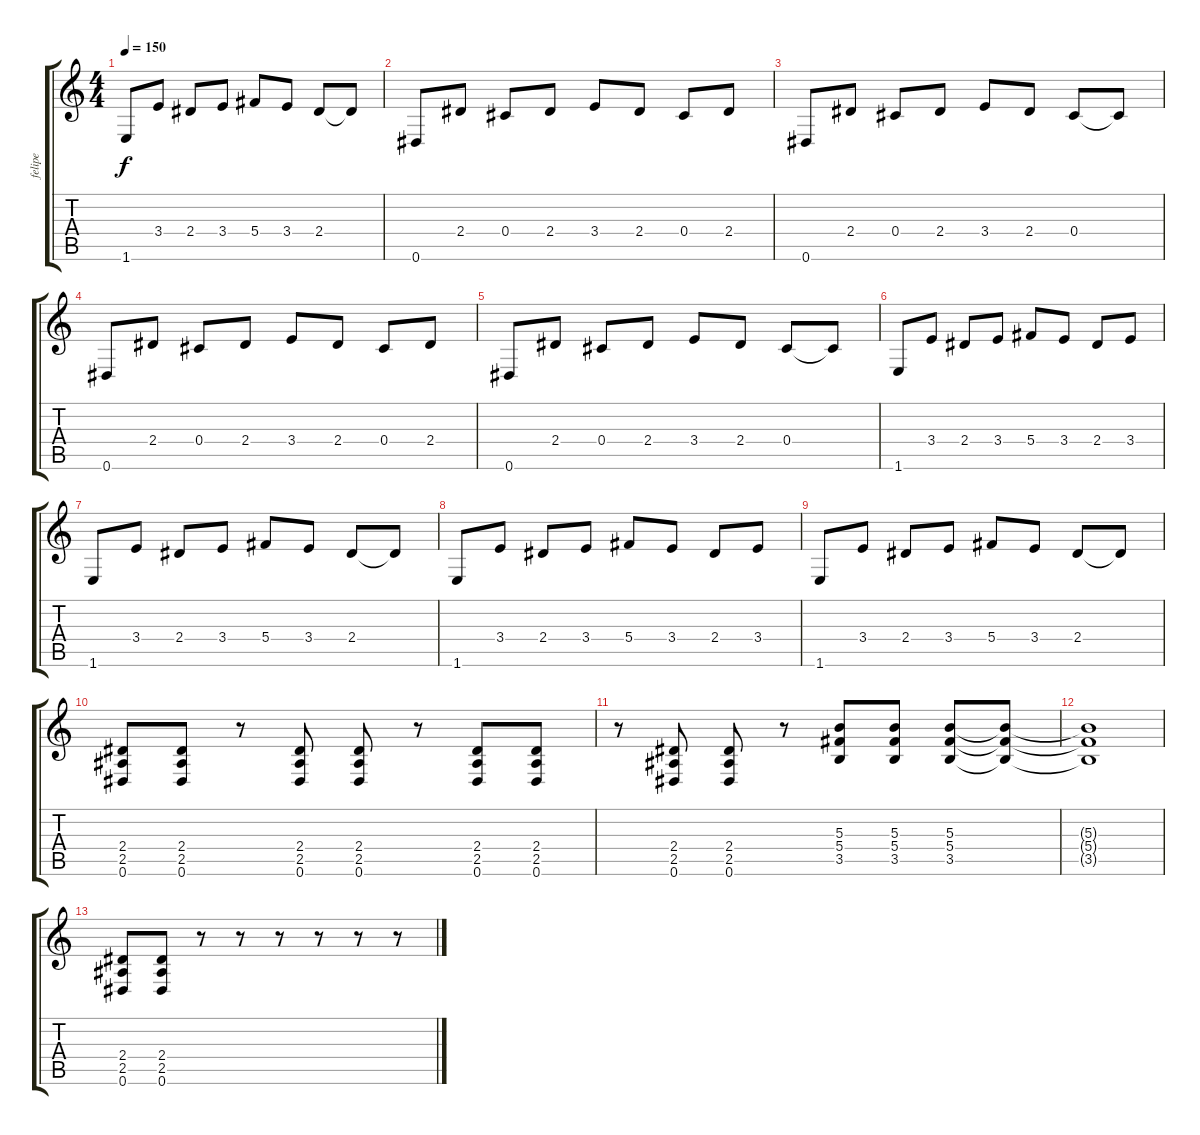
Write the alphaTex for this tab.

\track ("felipe" "felipe") {instrument distortionguitar}
\staff {score tabs}
\tuning (Eb4 Bb3 Gb3 Db3 Ab2 Eb2) {hide}
\ts (4 4)
\tempo 150
\clef g2
\ks c
1.6.8{dy f} 3.4.8 2.4.8 3.4.8 5.4.8 3.4.8 2.4.8 2.4{t}.8 |
0.6.8 2.4.8 0.4.8 2.4.8 3.4.8 2.4.8 0.4.8 2.4.8 |
0.6.8 2.4.8 0.4.8 2.4.8 3.4.8 2.4.8 0.4.8 0.4{t}.8 |
0.6.8 2.4.8 0.4.8 2.4.8 3.4.8 2.4.8 0.4.8 2.4.8 |
0.6.8 2.4.8 0.4.8 2.4.8 3.4.8 2.4.8 0.4.8 0.4{t}.8 |
1.6.8 3.4.8 2.4.8 3.4.8 5.4.8 3.4.8 2.4.8 3.4.8 |
1.6.8 3.4.8 2.4.8 3.4.8 5.4.8 3.4.8 2.4.8 2.4{t}.8 |
1.6.8 3.4.8 2.4.8 3.4.8 5.4.8 3.4.8 2.4.8 3.4.8 |
1.6.8 3.4.8 2.4.8 3.4.8 5.4.8 3.4.8 2.4.8 2.4{t}.8 |
(2.4 2.5 0.6).8 (2.4 2.5 0.6).8 r.8 (2.4 2.5 0.6).8 (2.4 2.5 0.6).8 r.8 (2.4 2.5 0.6).8 (2.4 2.5 0.6).8 |
r.8 (2.4 2.5 0.6).8 (2.4 2.5 0.6).8 r.8 (5.3 5.4 3.5).8 (5.3 5.4 3.5).8 (5.3 5.4 3.5).8 (5.3{t} 5.4{t} 3.5{t}).8 |
(5.3{t} 5.4{t} 3.5{t}).1 |
(2.4 2.5 0.6).8 (2.4 2.5 0.6).8 r.8 r.8 r.8 r.8 r.8 r.8
